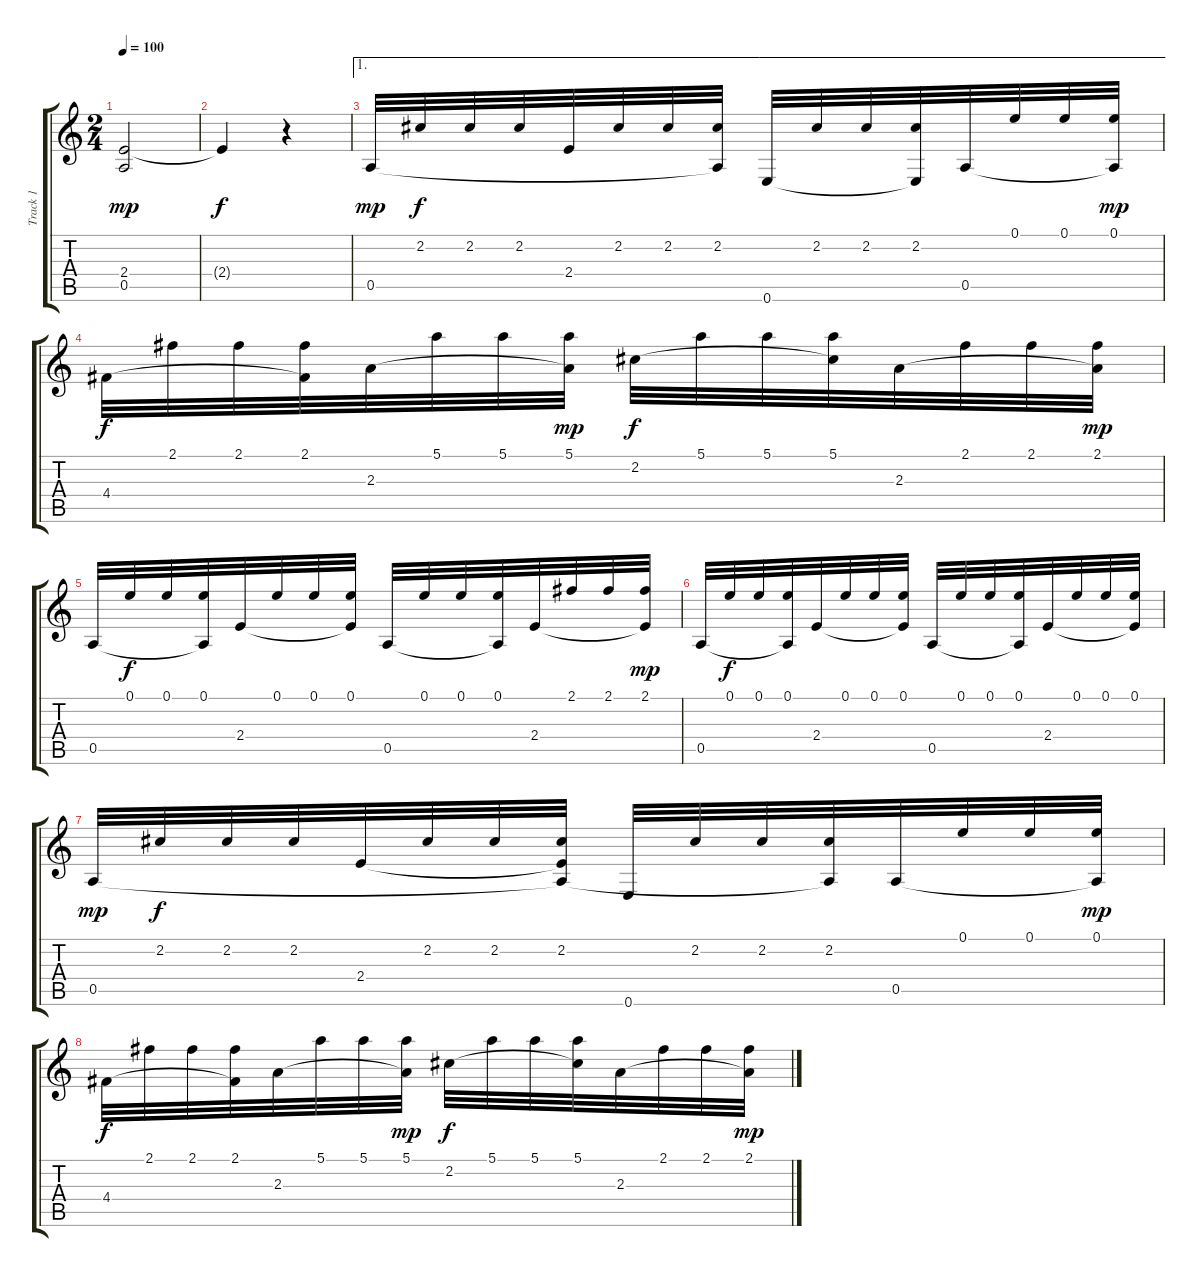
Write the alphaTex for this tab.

\track ("Track 1" "Track 1") {instrument acousticguitarnylon}
\staff {score tabs}
\tuning (E4 B3 G3 D3 A2 E2) {hide}
\ts (2 4)
\tempo 100
\clef g2
\ks c
(2.4 0.5).2{dy mp} |
2.4{t}.4{dy f} r.4 |
\ae 1
0.5.32{dy mp} 2.2.32{dy f} 2.2.32 2.2.32 2.4.32 2.2.32 2.2.32 (2.2 0.5{t}).32 0.6.32 2.2.32 2.2.32 (2.2 0.6{t}).32 0.5.32 0.1.32 0.1.32 (0.1 0.5{t}).32{dy mp} |
4.4.32{dy f} 2.1.32 2.1.32 (2.1 4.4{t}).32 2.3.32 5.1.32 5.1.32 (5.1 2.3{t}).32{dy mp} 2.2.32{dy f} 5.1.32 5.1.32 (5.1 2.2{t}).32 2.3.32 2.1.32 2.1.32 (2.1 2.3{t}).32{dy mp} |
0.5.32 0.1.32{dy f} 0.1.32 (0.1 0.5{t}).32 2.4.32 0.1.32 0.1.32 (0.1 2.4{t}).32 0.5.32 0.1.32 0.1.32 (0.1 0.5{t}).32 2.4.32 2.1.32 2.1.32 (2.1 2.4{t}).32{dy mp} |
0.5.32 0.1.32{dy f} 0.1.32 (0.1 0.5{t}).32 2.4.32 0.1.32 0.1.32 (0.1 2.4{t}).32 0.5.32 0.1.32 0.1.32 (0.1 0.5{t}).32 2.4.32 0.1.32 0.1.32 (0.1 2.4{t}).32 |
0.5.32{dy mp} 2.2.32{dy f} 2.2.32 2.2.32 2.4.32 2.2.32 2.2.32 (2.2 2.4{t} 0.5{t}).32 0.6.32 2.2.32 2.2.32 (2.2 0.5{t}).32 0.5.32 0.1.32 0.1.32 (0.1 0.5{t}).32{dy mp} |
4.4.32{dy f} 2.1.32 2.1.32 (2.1 4.4{t}).32 2.3.32 5.1.32 5.1.32 (5.1 2.3{t}).32{dy mp} 2.2.32{dy f} 5.1.32 5.1.32 (5.1 2.2{t}).32 2.3.32 2.1.32 2.1.32 (2.1 2.3{t}).32{dy mp}
